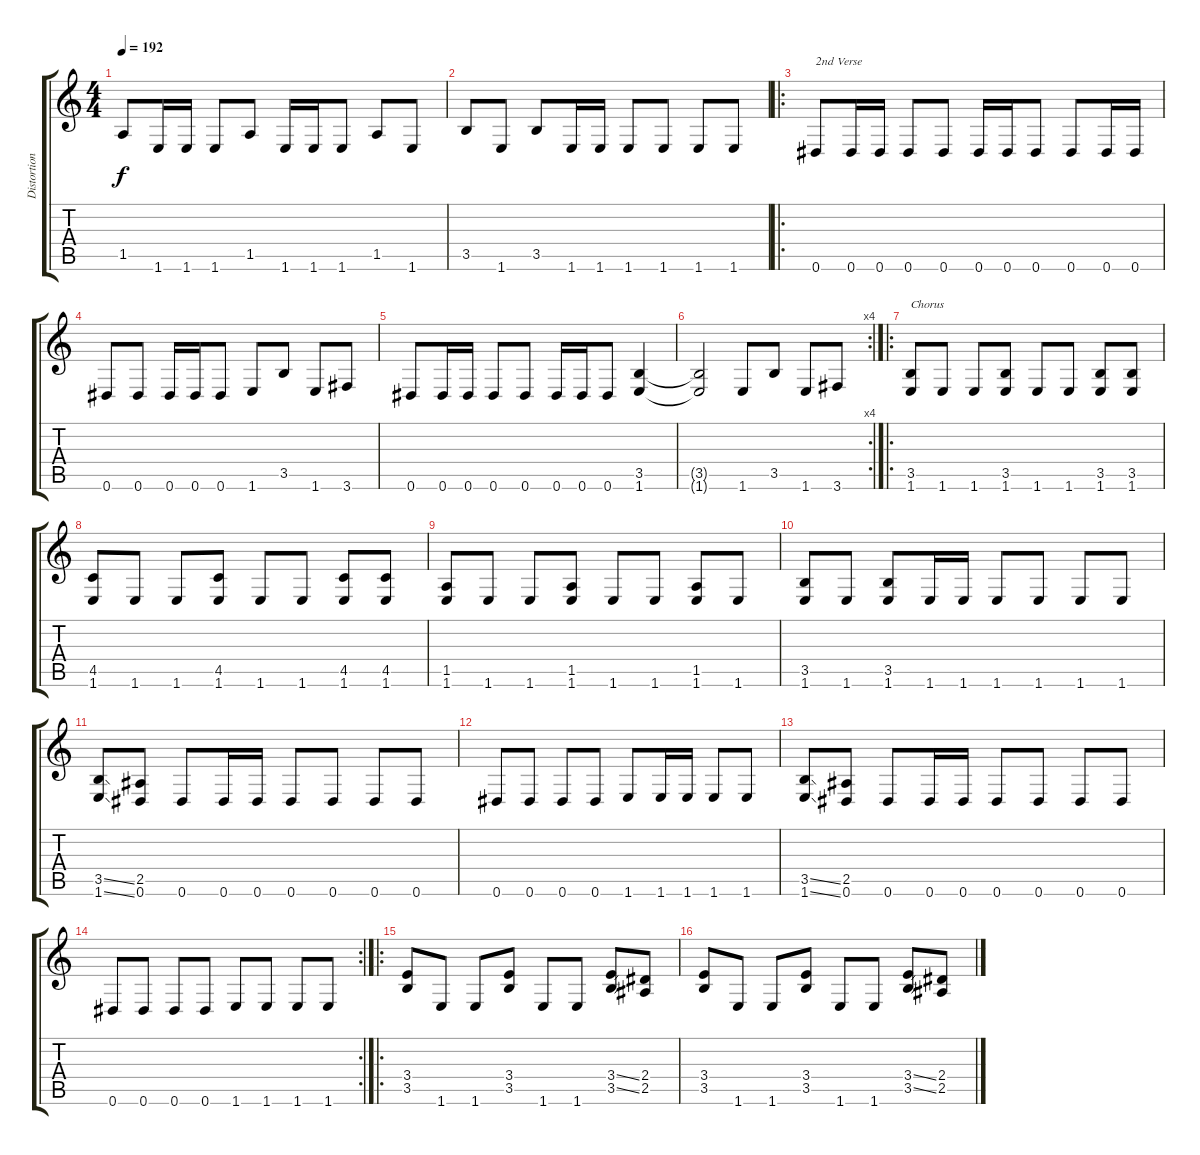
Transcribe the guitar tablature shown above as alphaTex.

\track ("Distortion Guitar I" "Distortion") {instrument distortionguitar}
\staff {score tabs}
\tuning (Eb4 Bb3 Gb3 Db3 Ab2 Eb2) {hide}
\ts (4 4)
\tempo 192
\clef g2
\ks c
1.5.8{dy f} 1.6.16 1.6.16 1.6.8 1.5.8 1.6.16 1.6.16 1.6.8 1.5.8 1.6.8 |
3.5.8 1.6.8 3.5.8 1.6.16 1.6.16 1.6.8 1.6.8 1.6.8 1.6.8 |
\ro
0.6.8{txt "2nd Verse"} 0.6.16 0.6.16 0.6.8 0.6.8 0.6.16 0.6.16 0.6.8 0.6.8 0.6.16 0.6.16 |
0.6.8 0.6.8 0.6.16 0.6.16 0.6.8 1.6.8 3.5.8 1.6.8 3.6.8 |
0.6.8 0.6.16 0.6.16 0.6.8 0.6.8 0.6.16 0.6.16 0.6.8 (3.5 1.6).4 |
\rc 4
(3.5{t} 1.6{t}).2 1.6.8 3.5.8 1.6.8 3.6.8 |
\ro
(3.5 1.6).8{txt "Chorus"} 1.6.8 1.6.8 (3.5 1.6).8 1.6.8 1.6.8 (3.5 1.6).8 (3.5 1.6).8 |
(4.5 1.6).8 1.6.8 1.6.8 (4.5 1.6).8 1.6.8 1.6.8 (4.5 1.6).8 (4.5 1.6).8 |
(1.5 1.6).8 1.6.8 1.6.8 (1.5 1.6).8 1.6.8 1.6.8 (1.5 1.6).8 1.6.8 |
(3.5 1.6).8 1.6.8 (3.5 1.6).8 1.6.16 1.6.16 1.6.8 1.6.8 1.6.8 1.6.8 |
(3.5{ss} 1.6{ss}).8 (2.5 0.6).8 0.6.8 0.6.16 0.6.16 0.6.8 0.6.8 0.6.8 0.6.8 |
0.6.8 0.6.8 0.6.8 0.6.8 1.6.8 1.6.16 1.6.16 1.6.8 1.6.8 |
(3.5{ss} 1.6{ss}).8 (2.5 0.6).8 0.6.8 0.6.16 0.6.16 0.6.8 0.6.8 0.6.8 0.6.8 |
\rc 2
0.6.8 0.6.8 0.6.8 0.6.8 1.6.8 1.6.8 1.6.8 1.6.8 |
\ro
(3.4 3.5).8 1.6.8 1.6.8 (3.4 3.5).8 1.6.8 1.6.8 (3.4{ss} 3.5{ss}).8 (2.4 2.5).8 |
(3.4 3.5).8 1.6.8 1.6.8 (3.4 3.5).8 1.6.8 1.6.8 (3.4{ss} 3.5{ss}).8 (2.4 2.5).8
